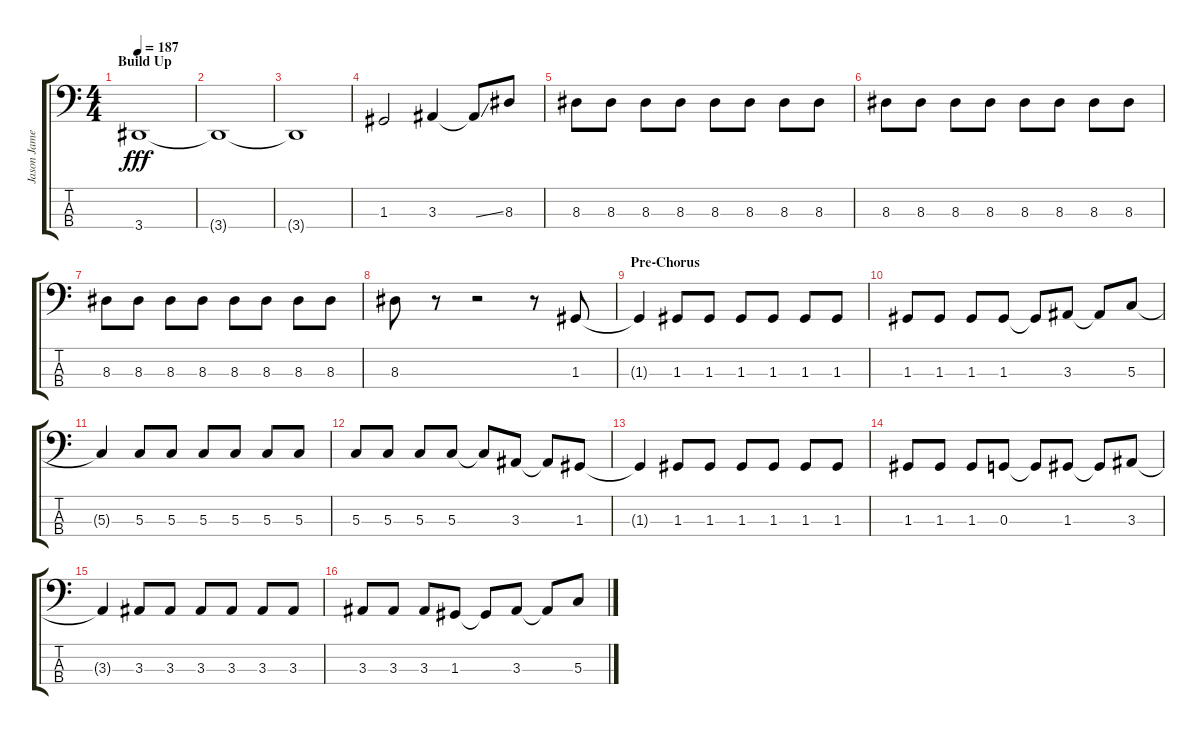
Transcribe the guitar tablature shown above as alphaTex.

\track ("Jason James" "Jason Jame") {instrument electricbasspick}
\staff {score tabs}
\tuning (F2 C2 G1 C1) {hide}
\ts (4 4)
\section ("" "Build Up")
\tempo 187
\clef f4
\ks c
3.4{t}.1{dy fff} |
3.4{t}.1 |
3.4{t}.1 |
1.3.2 3.3.4 3.3{ss t}.8 8.3.8 |
8.3.8 8.3.8 8.3.8 8.3.8 8.3.8 8.3.8 8.3.8 8.3.8 |
8.3.8 8.3.8 8.3.8 8.3.8 8.3.8 8.3.8 8.3.8 8.3.8 |
8.3.8 8.3.8 8.3.8 8.3.8 8.3.8 8.3.8 8.3.8 8.3.8 |
8.3.8 r.8 r.2 r.8 1.3.8 |
\section ("" "Pre-Chorus")
1.3{t}.4 1.3.8 1.3.8 1.3.8 1.3.8 1.3.8 1.3.8 |
1.3.8 1.3.8 1.3.8 1.3.8 1.3{t}.8 3.3.8 3.3{t}.8 5.3.8 |
5.3{t}.4 5.3.8 5.3.8 5.3.8 5.3.8 5.3.8 5.3.8 |
5.3.8 5.3.8 5.3.8 5.3.8 5.3{t}.8 3.3.8 3.3{t}.8 1.3.8 |
1.3{t}.4 1.3.8 1.3.8 1.3.8 1.3.8 1.3.8 1.3.8 |
1.3.8 1.3.8 1.3.8 0.3.8 0.3{t}.8 1.3.8 1.3{t}.8 3.3.8 |
3.3{t}.4 3.3.8 3.3.8 3.3.8 3.3.8 3.3.8 3.3.8 |
3.3.8 3.3.8 3.3.8 1.3.8 1.3{t}.8 3.3.8 3.3{t}.8 5.3.8
